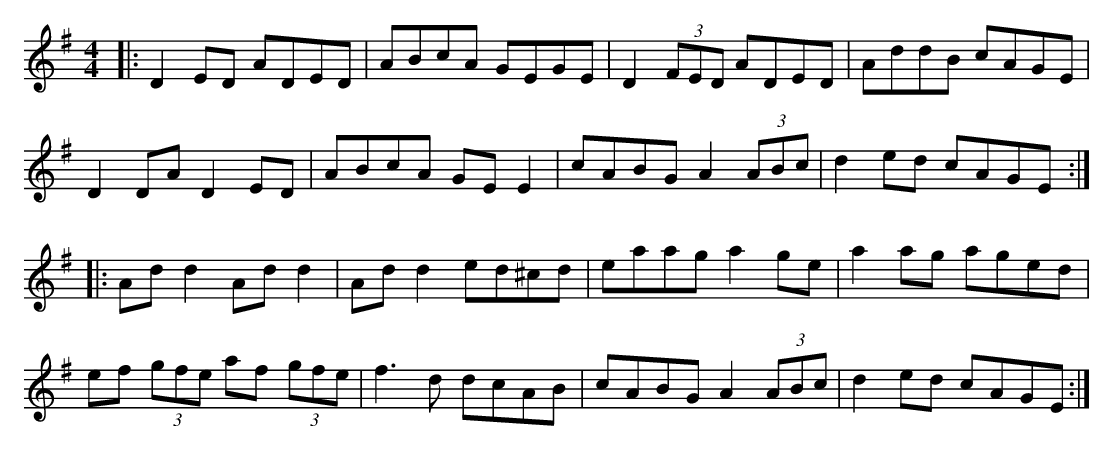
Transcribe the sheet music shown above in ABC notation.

X:1
M:4/4
K:Dmix
|:D2 ED ADED|ABcA GEGE|D2 (3FED ADED|AddB cAGE|
D2 DA D2 ED|ABcA GE E2|cABG A2 (3ABc| d2 ed cAGE:|
|:Ad d2 Ad d2|Ad d2 ed^cd| eaag a2 ge|a2 ag aged|
ef (3gfe af (3gfe| f3 d dcAB| cABG A2 (3ABc|d2 ed cAGE:|
